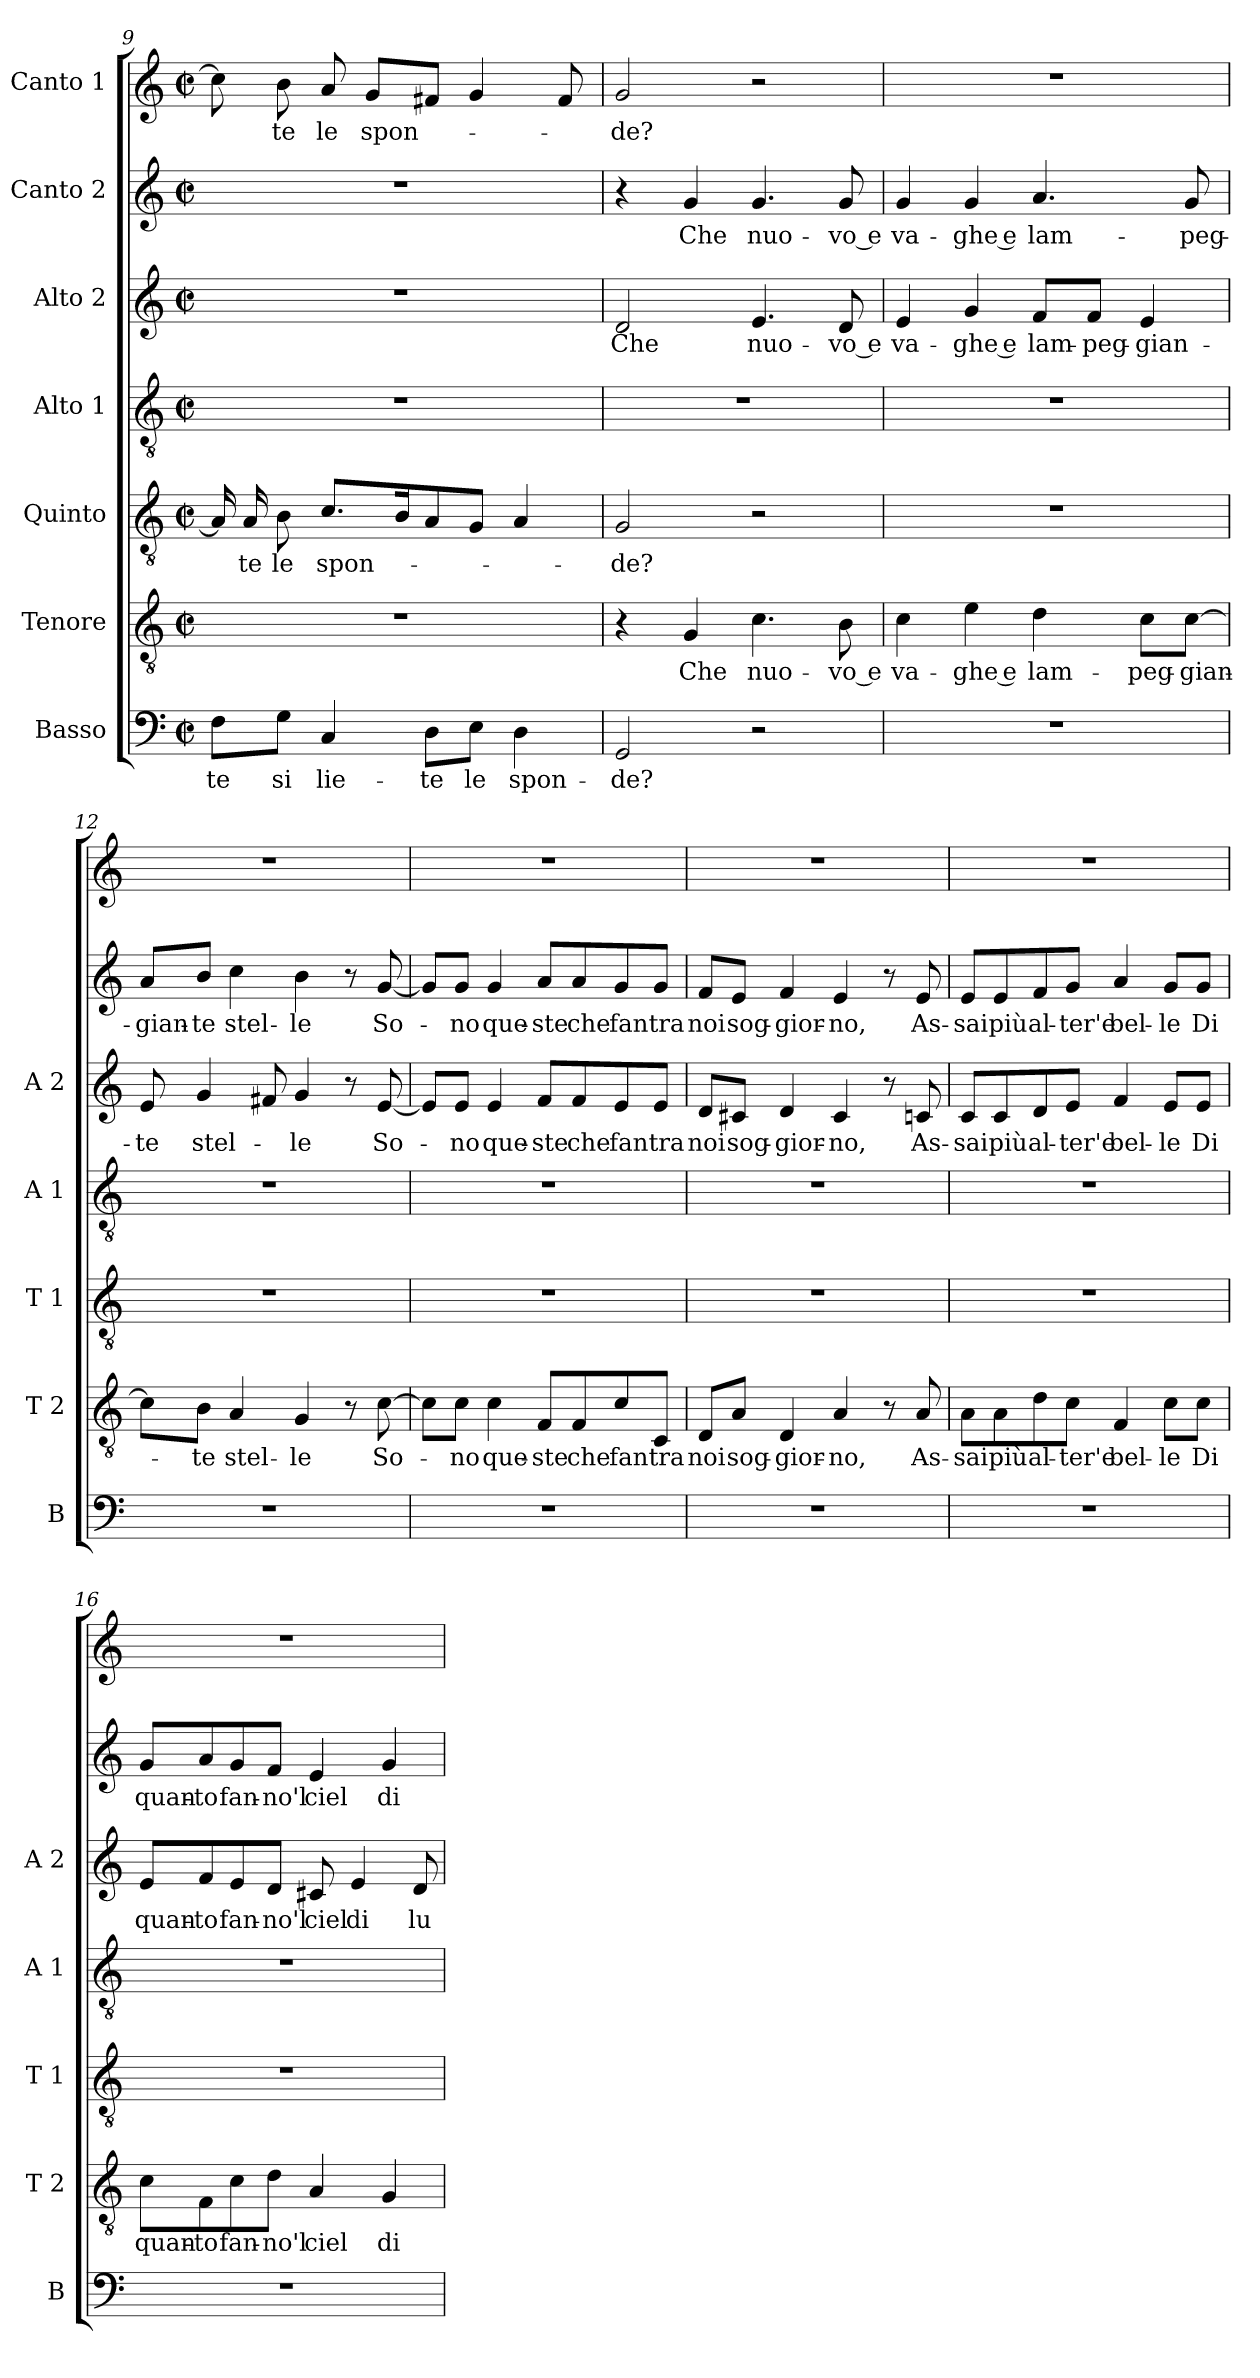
**kern	**text	**kern	**text	**kern	**text	**kern	**kern	**text	**kern	**text	**kern	**text
*part7	*part7	*part6	*part6	*part5	*part5	*part4	*part3	*part3	*part2	*part2	*part1	*part1
*staff7	*staff7	*staff6	*staff6	*staff5	*staff5	*staff4	*staff3	*staff3	*staff2	*staff2	*staff1	*staff1
*I"Basso	*	*I"Tenore	*	*I"Quinto	*	*I"Alto 1	*I"Alto 2	*	*I"Canto 2	*	*I"Canto 1	*
*I'B	*	*I'T 2	*	*I'T 1	*	*I'A 1	*I'A 2	*	*	*	*	*
*clefF4	*	*clefGv2	*	*clefGv2	*	*clefGv2	*clefG2	*	*clefG2	*	*clefG2	*
*k[]	*	*k[]	*	*k[]	*	*k[]	*k[]	*	*k[]	*	*k[]	*
*C:	*	*C:	*	*C:	*	*C:	*C:	*	*C:	*	*C:	*
*M2/2	*	*M2/2	*	*M2/2	*	*M2/2	*M2/2	*	*M2/2	*	*M2/2	*
*met(c|)	*	*met(c|)	*	*met(c|)	*	*met(c|)	*met(c|)	*	*met(c|)	*	*met(c|)	*
=9	=9	=9	=9	=9	=9	=9	=9	=9	=9	=9	=9	=9
!	!LO:LY:b	!	!	!	!	!	!	!	!	!	!	!
8F\L	-te	1r	.	16A/]	.	1r	1r	.	1r	.	8cc\]	.
!	!	!	!	!	!LO:LY:b	!	!	!	!	!	!	!
.	.	.	.	16A/	-te	.	.	.	.	.	.	.
!	!LO:LY:b	!	!	!	!LO:LY:b	!	!	!	!	!	!	!LO:LY:b
8G\J	si	.	.	8B\	le	.	.	.	.	.	8b\	-te
!	!LO:LY:b	!	!	!	!LO:LY:b	!	!	!	!	!	!	!LO:LY:b
4C/	lie-	.	.	8.c/L	spon-	.	.	.	.	.	8a/	le
!	!	!	!	!	!	!	!	!	!	!	!	!LO:LY:b
.	.	.	.	.	.	.	.	.	.	.	8g/L	spon-
.	.	.	.	16B/k	.	.	.	.	.	.	.	.
!	!LO:LY:b	!	!	!	!	!	!	!	!	!	!	!
8D\L	-te	.	.	8A/	.	.	.	.	.	.	8f#X/J	.
!	!LO:LY:b	!	!	!	!	!	!	!	!	!	!	!
8E\J	le	.	.	8G/J	.	.	.	.	.	.	4g/	.
!	!LO:LY:b	!	!	!	!	!	!	!	!	!	!	!
4D\	spon-	.	.	4A/	.	.	.	.	.	.	.	.
.	.	.	.	.	.	.	.	.	.	.	8f#/	.
=10	=10	=10	=10	=10	=10	=10	=10	=10	=10	=10	=10	=10
!	!LO:LY:b	!	!	!	!LO:LY:b	!	!	!LO:LY:b	!	!	!	!LO:LY:b
2GG/	-de?	4r	.	2G/	-de?	1r	2d/	Che	4r	.	2g/	-de?
!	!	!	!LO:LY:b	!	!	!	!	!	!	!LO:LY:b	!	!
.	.	4G/	Che	.	.	.	.	.	4g/	Che	.	.
!	!	!	!LO:LY:b	!	!	!	!	!LO:LY:b	!	!LO:LY:b	!	!
2r	.	4.c\	nuo-	2r	.	.	4.e/	nuo-	4.g/	nuo-	2r	.
!	!	!	!LO:LY:b	!	!	!	!	!LO:LY:b	!	!LO:LY:b	!	!
.	.	8B\	-vo e	.	.	.	8d/	-vo e	8g/	-vo e	.	.
=11	=11	=11	=11	=11	=11	=11	=11	=11	=11	=11	=11	=11
!	!	!	!LO:LY:b	!	!	!	!	!LO:LY:b	!	!LO:LY:b	!	!
1r	.	4c\	va-	1r	.	1r	4e/	va-	4g/	va-	1r	.
!	!	!	!LO:LY:b	!	!	!	!	!LO:LY:b	!	!LO:LY:b	!	!
.	.	4e\	-ghe e	.	.	.	4g/	-ghe e	4g/	-ghe e	.	.
!	!	!	!LO:LY:b	!	!	!	!	!LO:LY:b	!	!LO:LY:b	!	!
.	.	4d\	lam-	.	.	.	8f/L	lam-	4.a/	lam-	.	.
!	!	!	!	!	!	!	!	!LO:LY:b	!	!	!	!
.	.	.	.	.	.	.	8f/J	-peg-	.	.	.	.
!	!	!	!LO:LY:b	!	!	!	!	!LO:LY:b	!	!	!	!
.	.	8c\L	-peg-	.	.	.	4e/	-gian-	.	.	.	.
!	!	!	!LO:LY:b	!	!	!	!	!	!	!LO:LY:b	!	!
.	.	[8c\J	-gian-	.	.	.	.	.	8g/	-peg-	.	.
=12	=12	=12	=12	=12	=12	=12	=12	=12	=12	=12	=12	=12
!	!	!	!	!	!	!	!	!LO:LY:b	!	!LO:LY:b	!	!
1r	.	8c\L]	.	1r	.	1r	8e/	-te	8a/L	-gian-	1r	.
!	!	!	!LO:LY:b	!	!	!	!	!LO:LY:b	!	!LO:LY:b	!	!
.	.	8B\J	-te	.	.	.	4g/	stel-	8b/J	-te	.	.
!	!	!	!LO:LY:b	!	!	!	!	!	!	!LO:LY:b	!	!
.	.	4A/	stel-	.	.	.	.	.	4cc\	stel-	.	.
.	.	.	.	.	.	.	8f#X/	.	.	.	.	.
!	!	!	!LO:LY:b	!	!	!	!	!LO:LY:b	!	!LO:LY:b	!	!
.	.	4G/	-le	.	.	.	4g/	-le	4b\	-le	.	.
.	.	8r	.	.	.	.	8r	.	8r	.	.	.
!	!	!	!LO:LY:b	!	!	!	!	!LO:LY:b	!	!LO:LY:b	!	!
.	.	[8c\	So-	.	.	.	[8e/	So-	[8g/	So-	.	.
!!LO:PB:g=z
=13	=13	=13	=13	=13	=13	=13	=13	=13	=13	=13	=13	=13
1r	.	8c\L]	.	1r	.	1r	8e/L]	.	8g/L]	.	1r	.
!	!	!	!LO:LY:b	!	!	!	!	!LO:LY:b	!	!LO:LY:b	!	!
.	.	8c\J	-no	.	.	.	8e/J	-no	8g/J	-no	.	.
!	!	!	!LO:LY:b	!	!	!	!	!LO:LY:b	!	!LO:LY:b	!	!
.	.	4c\	que-	.	.	.	4e/	que-	4g/	que-	.	.
!	!	!	!LO:LY:b	!	!	!	!	!LO:LY:b	!	!LO:LY:b	!	!
.	.	8F/L	-ste	.	.	.	8f/L	-ste	8a/L	-ste	.	.
!	!	!	!LO:LY:b	!	!	!	!	!LO:LY:b	!	!LO:LY:b	!	!
.	.	8F/	che	.	.	.	8f/	che	8a/	che	.	.
!	!	!	!LO:LY:b	!	!	!	!	!LO:LY:b	!	!LO:LY:b	!	!
.	.	8c/	fan	.	.	.	8e/	fan	8g/	fan	.	.
!	!	!	!LO:LY:b	!	!	!	!	!LO:LY:b	!	!LO:LY:b	!	!
.	.	8C/J	tra	.	.	.	8e/J	tra	8g/J	tra	.	.
=14	=14	=14	=14	=14	=14	=14	=14	=14	=14	=14	=14	=14
!	!	!	!LO:LY:b	!	!	!	!	!LO:LY:b	!	!LO:LY:b	!	!
1r	.	8D/L	noi	1r	.	1r	8d/L	noi	8f/L	noi	1r	.
!	!	!	!LO:LY:b	!	!	!	!	!LO:LY:b	!	!LO:LY:b	!	!
.	.	8A/J	sog-	.	.	.	8c#X/J	sog-	8e/J	sog-	.	.
!	!	!	!LO:LY:b	!	!	!	!	!LO:LY:b	!	!LO:LY:b	!	!
.	.	4D/	-gior-	.	.	.	4d/	-gior-	4f/	-gior-	.	.
!	!	!	!LO:LY:b	!	!	!	!	!LO:LY:b	!	!LO:LY:b	!	!
.	.	4A/	-no,	.	.	.	4c#/	-no,	4e/	-no,	.	.
.	.	8r	.	.	.	.	8r	.	8r	.	.	.
!	!	!	!LO:LY:b	!	!	!	!	!LO:LY:b	!	!LO:LY:b	!	!
.	.	8A/	As-	.	.	.	8cn/	As-	8e/	As-	.	.
=15	=15	=15	=15	=15	=15	=15	=15	=15	=15	=15	=15	=15
!	!	!	!LO:LY:b	!	!	!	!	!LO:LY:b	!	!LO:LY:b	!	!
1r	.	8A\L	-sai	1r	.	1r	8c/L	-sai	8e/L	-sai	1r	.
!	!	!	!LO:LY:b	!	!	!	!	!LO:LY:b	!	!LO:LY:b	!	!
.	.	8A\	più	.	.	.	8c/	più	8e/	più	.	.
!	!	!	!LO:LY:b	!	!	!	!	!LO:LY:b	!	!LO:LY:b	!	!
.	.	8d\	al-	.	.	.	8d/	al-	8f/	al-	.	.
!	!	!	!LO:LY:b	!	!	!	!	!LO:LY:b	!	!LO:LY:b	!	!
.	.	8c\J	-ter'e	.	.	.	8e/J	-ter'e	8g/J	-ter'e	.	.
!	!	!	!LO:LY:b	!	!	!	!	!LO:LY:b	!	!LO:LY:b	!	!
.	.	4F/	bel-	.	.	.	4f/	bel-	4a/	bel-	.	.
!	!	!	!LO:LY:b	!	!	!	!	!LO:LY:b	!	!LO:LY:b	!	!
.	.	8c\L	-le	.	.	.	8e/L	-le	8g/L	-le	.	.
!	!	!	!LO:LY:b	!	!	!	!	!LO:LY:b	!	!LO:LY:b	!	!
.	.	8c\J	Di	.	.	.	8e/J	Di	8g/J	Di	.	.
=16	=16	=16	=16	=16	=16	=16	=16	=16	=16	=16	=16	=16
!	!	!	!LO:LY:b	!	!	!	!	!LO:LY:b	!	!LO:LY:b	!	!
1r	.	8c\L	quan-	1r	.	1r	8e/L	quan-	8g/L	quan-	1r	.
!	!	!	!LO:LY:b	!	!	!	!	!LO:LY:b	!	!LO:LY:b	!	!
.	.	8F\	-to	.	.	.	8f/	-to	8a/	-to	.	.
!	!	!	!LO:LY:b	!	!	!	!	!LO:LY:b	!	!LO:LY:b	!	!
.	.	8c\	fan-	.	.	.	8e/	fan-	8g/	fan-	.	.
!	!	!	!LO:LY:b	!	!	!	!	!LO:LY:b	!	!LO:LY:b	!	!
.	.	8d\J	-no'l	.	.	.	8d/J	-no'l	8f/J	-no'l	.	.
!	!	!	!LO:LY:b	!	!	!	!	!LO:LY:b	!	!LO:LY:b	!	!
.	.	4A/	ciel	.	.	.	8c#X/	ciel	4e/	ciel	.	.
!	!	!	!	!	!	!	!	!LO:LY:b	!	!	!	!
.	.	.	.	.	.	.	4e/	di	.	.	.	.
!	!	!	!LO:LY:b	!	!	!	!	!	!	!LO:LY:b	!	!
.	.	4G/	di	.	.	.	.	.	4g/	di	.	.
!	!	!	!	!	!	!	!	!LO:LY:b	!	!	!	!
.	.	.	.	.	.	.	8d/	lu-	.	.	.	.
=	=	=	=	=	=	=	=	=	=	=	=	=
*-	*-	*-	*-	*-	*-	*-	*-	*-	*-	*-	*-	*-
